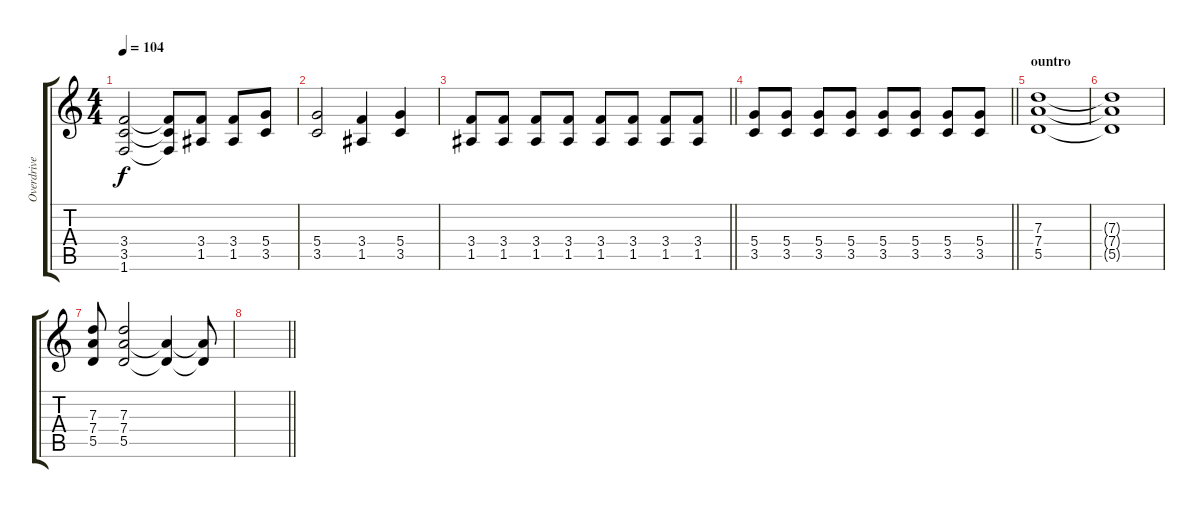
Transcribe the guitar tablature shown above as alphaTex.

\track ("Overdrive Guitar" "Overdrive ") {instrument overdrivenguitar}
\staff {score tabs}
\tuning (E4 B3 G3 D3 A2 E2) {hide}
\ts (4 4)
\tempo 104
\clef g2
\ks c
(3.4 3.5 1.6).2{dy f} (3.4{t} 3.5{t} 1.6{t}).8 (3.4 1.5).8 (3.4 1.5).8 (5.4 3.5).8 |
(5.4 3.5).2 (3.4 1.5).4 (5.4 3.5).4 |
\barLineRight lightlight
(3.4 1.5).8 (3.4 1.5).8 (3.4 1.5).8 (3.4 1.5).8 (3.4 1.5).8 (3.4 1.5).8 (3.4 1.5).8 (3.4 1.5).8 |
\barLineRight lightlight
(5.4 3.5).8 (5.4 3.5).8 (5.4 3.5).8 (5.4 3.5).8 (5.4 3.5).8 (5.4 3.5).8 (5.4 3.5).8 (5.4 3.5).8 |
\section ("" "ountro")
(7.3 7.4 5.5).1 |
(7.3{t} 7.4{t} 5.5{t}).1 |
(7.3 7.4 5.5).8 (7.3 7.4 5.5).2 (7.4{t} 5.5{t}).4 (7.4{t} 5.5{t}).8 |
\barLineRight lightlight
